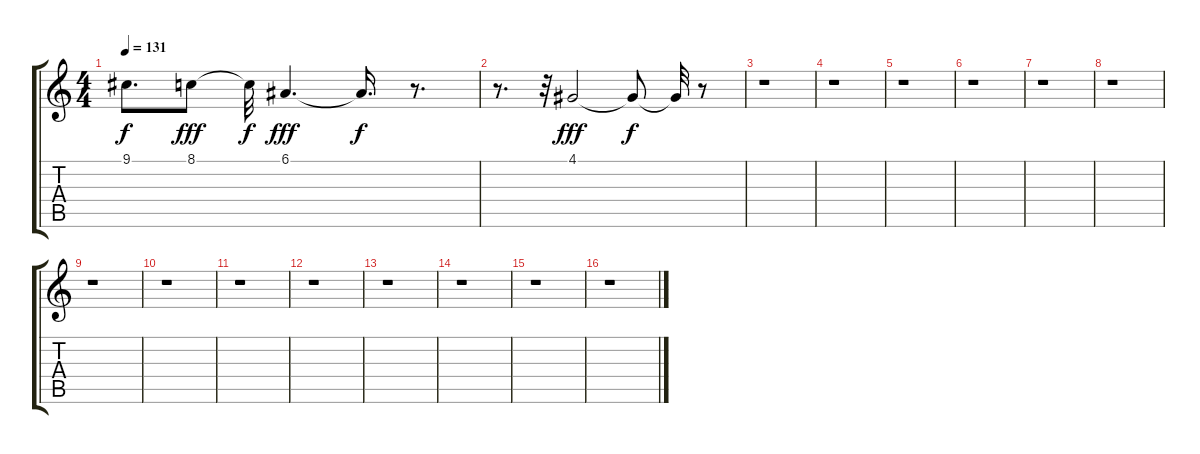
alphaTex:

\track "" {instrument altosax}
\staff {score tabs}
\tuning (E4 B3 G3 D3 A2 E2) {hide}
\ts (4 4)
\tempo 131
\clef g2
\ks c
9.1{t}.8{d dy f} 8.1.8{dy fff} 8.1{t}.32{dy f} 6.1.4{d dy fff} 6.1{t}.16{d dy f} r.8{d} |
r.8{d} r.32 4.1.2{dy fff} 4.1{t}.8{dy f} 4.1{t}.32 r.8 |
r.1 |
r.1 |
r.1 |
r.1 |
r.1 |
r.1 |
r.1 |
r.1 |
r.1 |
r.1 |
r.1 |
r.1 |
r.1 |
r.1
